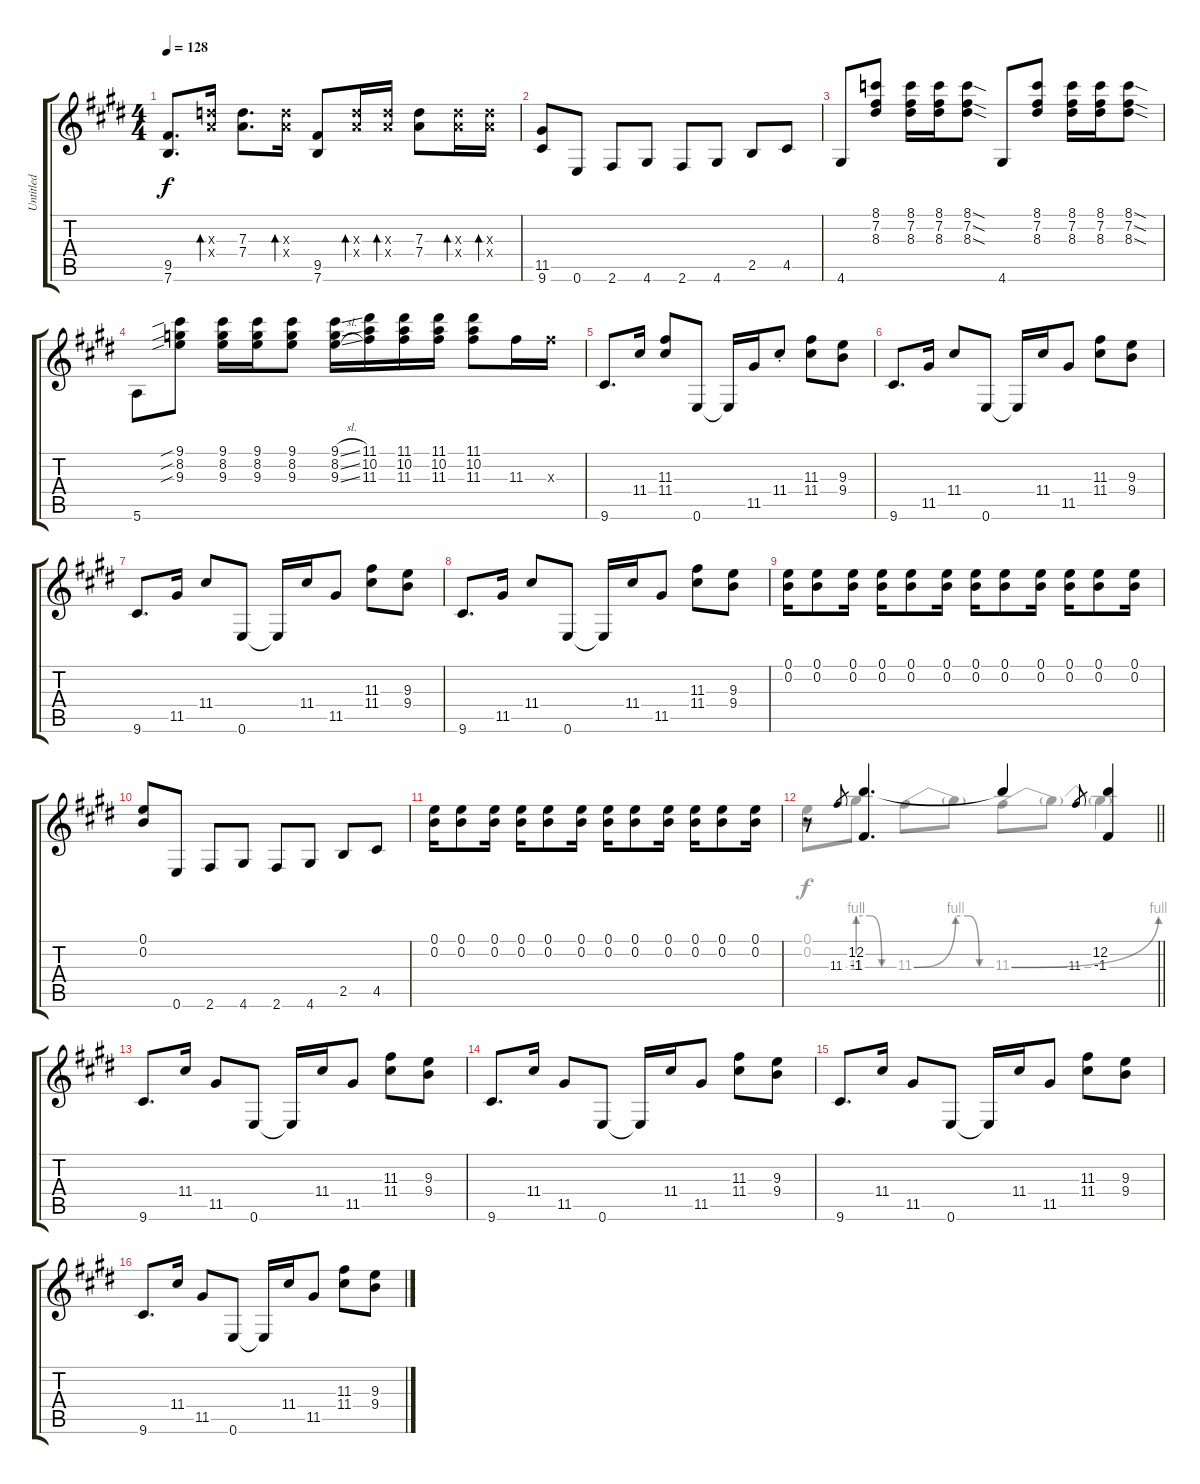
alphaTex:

\track ("Untitled" "Untitled") {instrument overdrivenguitar}
\staff {score tabs}
\tuning (E4 B3 G3 D3 A2 E2) {hide}
\voice
\ts (4 4)
\tempo 128
\clef g2
\ks e
(9.5 7.6).8{d dy f} (7.3{x} 7.4{x}).16{bd 30} (7.3 7.4).8{d} (7.3{x} 7.4{x}).16{bd 30} (9.5 7.6).8 (7.3{x} 7.4{x}).16{bd 30} (7.3{x} 7.4{x}).16{bd 30} (7.3 7.4).8 (7.3{x} 7.4{x}).16{bd 30} (7.3{x} 7.4{x}).16{bd 30} |
\ks c#minor
(11.5 9.6).8 0.6.8 2.6.8 4.6.8 2.6.8 4.6.8 2.5.8 4.5.8 |
4.6.8 (8.1 7.2 8.3).8 (8.1 7.2 8.3).16 (8.1 7.2 8.3).16 (8.1{sod} 7.2{sod} 8.3{sod}).8 4.6.8 (8.1 7.2 8.3).8 (8.1 7.2 8.3).16 (8.1 7.2 8.3).16 (8.1{sod} 7.2{sod} 8.3{sod}).8 |
\ks e
5.6.8 (9.1{sib} 8.2{sib} 9.3{sib}).8 (9.1 8.2 9.3).16 (9.1 8.2 9.3).16 (9.1 8.2 9.3).8 (9.1{sl} 8.2{sl} 9.3{sl}).16 (11.1 10.2 11.3).16 (11.1 10.2 11.3).16 (11.1 10.2 11.3).16 (11.1 10.2 11.3).8 11.3.16 11.3{x}.16 |
\ks c#minor
9.6.8{d} 11.4.16 (11.3 11.4).8 0.6.8 0.6{t}.16 11.5.16 11.4{st}.8 (11.3 11.4).8 (9.3 9.4).8 |
9.6.8{d} 11.5.16 11.4.8 0.6.8 0.6{t}.16 11.4.16 11.5.8 (11.3 11.4).8 (9.3 9.4).8 |
\ks e
9.6.8{d} 11.5.16 11.4.8 0.6.8 0.6{t}.16 11.4.16 11.5.8 (11.3 11.4).8 (9.3 9.4).8 |
\ks c#minor
9.6.8{d} 11.5.16 11.4.8 0.6.8 0.6{t}.16 11.4.16 11.5.8 (11.3 11.4).8 (9.3 9.4).8 |
(0.1 0.2).16 (0.1 0.2).8 (0.1 0.2).16 (0.1 0.2).16 (0.1 0.2).8 (0.1 0.2).16 (0.1 0.2).16 (0.1 0.2).8 (0.1 0.2).16 (0.1 0.2).16 (0.1 0.2).8 (0.1 0.2).16 |
\ks e
(0.1 0.2).8 0.6.8 2.6.8 4.6.8 2.6.8 4.6.8 2.5.8 4.5.8 |
\ks c#minor
(0.1 0.2).16 (0.1 0.2).8 (0.1 0.2).16 (0.1 0.2).16 (0.1 0.2).8 (0.1 0.2).16 (0.1 0.2).16 (0.1 0.2).8 (0.1 0.2).16 (0.1 0.2).16 (0.1 0.2).8 (0.1 0.2).16 |
\barLineRight lightlight
r.8 11.3.8{gr} (12.2 -1.3).4{d} 12.2{t}.4 11.3.8{gr} (12.2 -1.3).4 |
\ks e
9.6.8{d} 11.4.16 11.5.8 0.6.8 0.6{t}.16 11.4.16 11.5.8 (11.3 11.4).8 (9.3 9.4).8 |
\ks c#minor
9.6.8{d} 11.4.16 11.5.8 0.6.8 0.6{t}.16 11.4.16 11.5.8 (11.3 11.4).8 (9.3 9.4).8 |
9.6.8{d} 11.4.16 11.5.8 0.6.8 0.6{t}.16 11.4.16 11.5.8 (11.3 11.4).8 (9.3 9.4).8 |
9.6.8{d} 11.4.16 11.5.8 0.6.8 0.6{t}.16 11.4.16 11.5.8 (11.3 11.4).8 (9.3 9.4).8
\voice
\clef g2
\ottava regular
\simile none
\ks e
|
\ks c#minor
|
|
\ks e
|
\ks c#minor
|
|
\ks e
|
\ks c#minor
|
|
\ks e
|
\ks c#minor
|
\barLineRight lightlight
(0.1 0.2).8 11.3{be (custom 0 4 20 4 40 0 60 0)}.8 11.3{be (bend 0 0 60 4)}.8 11.3{be (custom 0 4 20 4 40 0 60 0) t}.8 11.3{be (bend 0 0 60 4)}.8 11.3{t}.8 11.3{t}.4 |
\ks e
|
\ks c#minor
|
|
